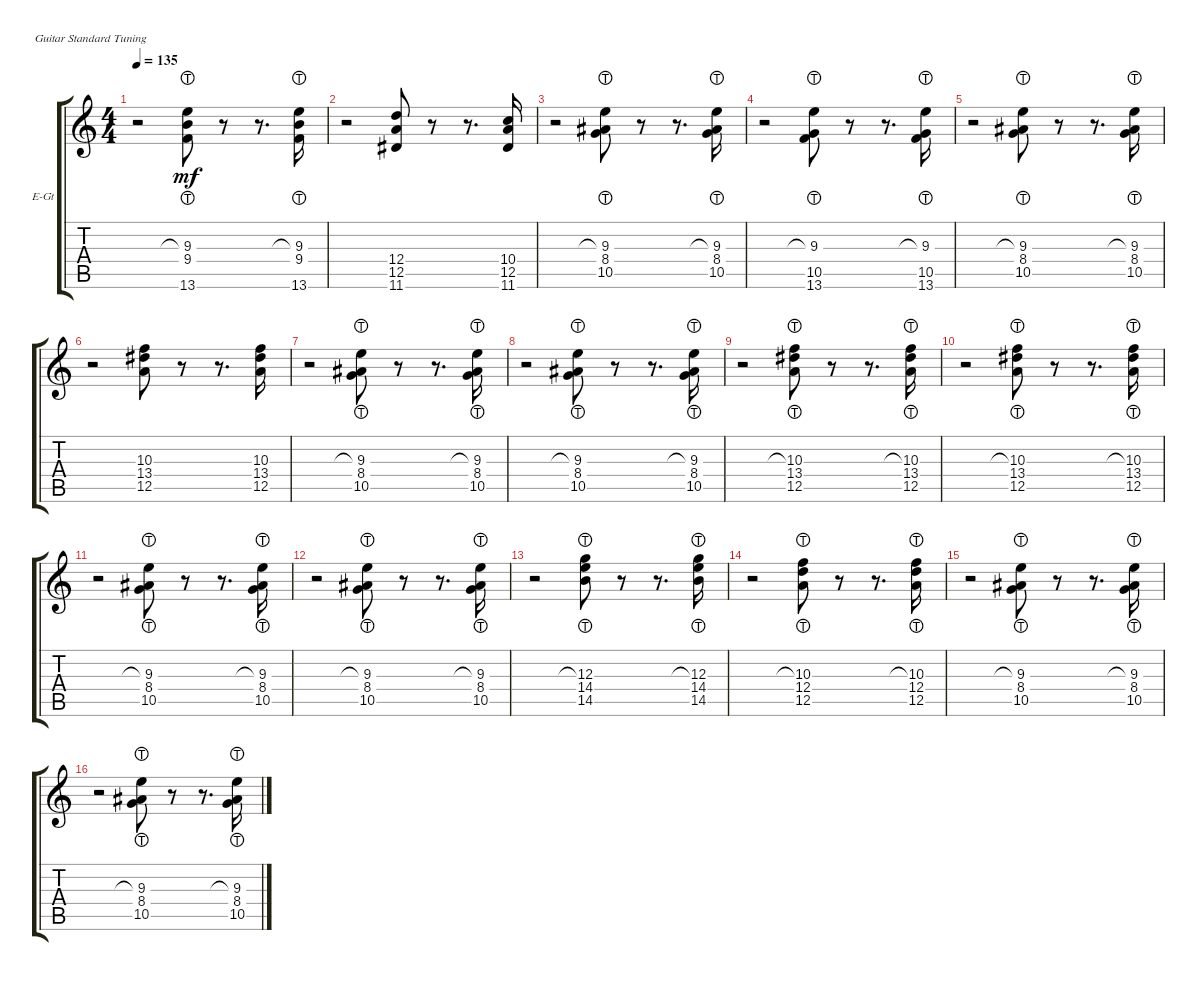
\bracketExtendMode groupsimilarinstruments
\firstSystemTrackNameOrientation horizontal
\otherSystemsTrackNameOrientation horizontal
\track ("R-Guitar" "E-Gt") {instrument electricguitarclean}
\staff {score tabs}
\tuning (E4 B3 G3 D3 A2 E2)
\ts (4 4)
\tempo 135
\clef g2
\ks c
r.2{dy mf} (9.3{lht} 9.4 13.6).8 r.8 r.8{d} (9.4 9.3{lht} 13.6).16 |
r.2 (12.4 11.6 12.5).8 r.8 r.8{d} (10.4 11.6 12.5).16 |
r.2 (10.5 8.4 9.3{lht}).8 r.8 r.8{d} (10.5 8.4 9.3{lht}).16 |
r.2 (10.5 9.3{lht} 13.6).8 r.8 r.8{d} (10.5 9.3{lht} 13.6).16 |
r.2 (10.5 9.3{lht} 8.4).8 r.8 r.8{d} (10.5 9.3{lht} 8.4).16 |
r.2 (10.3 13.4 12.5).8 r.8 r.8{d} (13.4 10.3 12.5).16 |
r.2 (9.3{lht} 8.4 10.5).8 r.8 r.8{d} (8.4 9.3{lht} 10.5).16 |
r.2 (9.3{lht} 8.4 10.5).8 r.8 r.8{d} (8.4 9.3{lht} 10.5).16 |
r.2 (10.3{lht} 13.4 12.5).8 r.8 r.8{d} (13.4 10.3{lht} 12.5).16 |
r.2 (10.3{lht} 13.4 12.5).8 r.8 r.8{d} (13.4 10.3{lht} 12.5).16 |
r.2 (9.3{lht} 8.4 10.5).8 r.8 r.8{d} (8.4 9.3{lht} 10.5).16 |
r.2 (9.3{lht} 8.4 10.5).8 r.8 r.8{d} (8.4 9.3{lht} 10.5).16 |
r.2 (12.3{lht} 14.4 14.5).8 r.8 r.8{d} (14.4 12.3{lht} 14.5).16 |
r.2 (10.3{lht} 12.4 12.5).8 r.8 r.8{d} (10.3{lht} 12.5 12.4).16 |
r.2 (9.3{lht} 10.5 8.4).8 r.8 r.8{d} (10.5 9.3{lht} 8.4).16 |
r.2 (9.3{lht} 10.5 8.4).8 r.8 r.8{d} (10.5 9.3{lht} 8.4).16
